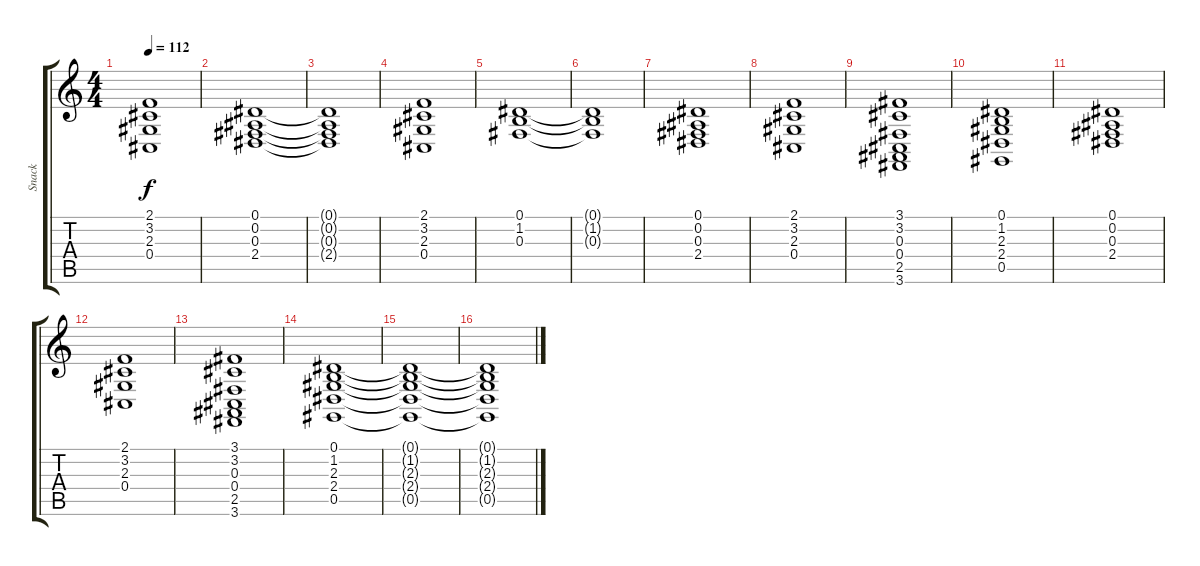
\track ("Snack" "Snack") {instrument drawbarorgan}
\staff {score tabs}
\tuning (Eb4 Bb3 Gb3 Db3 Ab2 Eb2) {hide}
\ts (4 4)
\tempo 112
\clef g2
\ks c
(2.1 3.2 2.3 0.4).1{dy f} |
(0.1 0.2 0.3 2.4).1 |
(0.1{t} 0.2{t} 0.3{t} 2.4{t}).1 |
(2.1 3.2 2.3 0.4).1 |
(0.1 1.2 0.3).1 |
(0.1{t} 1.2{t} 0.3{t}).1 |
(0.1 0.2 0.3 2.4).1{volume 6} |
(2.1 3.2 2.3 0.4).1 |
(3.1 3.2 0.3 0.4 2.5 3.6).1 |
(0.1 1.2 2.3 2.4 0.5).1 |
(0.1 0.2 0.3 2.4).1{volume 6} |
(2.1 3.2 2.3 0.4).1 |
(3.1 3.2 0.3 0.4 2.5 3.6).1 |
(0.1 1.2 2.3 2.4 0.5).1 |
(0.1{t} 1.2{t} 2.3{t} 2.4{t} 0.5{t}).1 |
(0.1{t} 1.2{t} 2.3{t} 2.4{t} 0.5{t}).1
